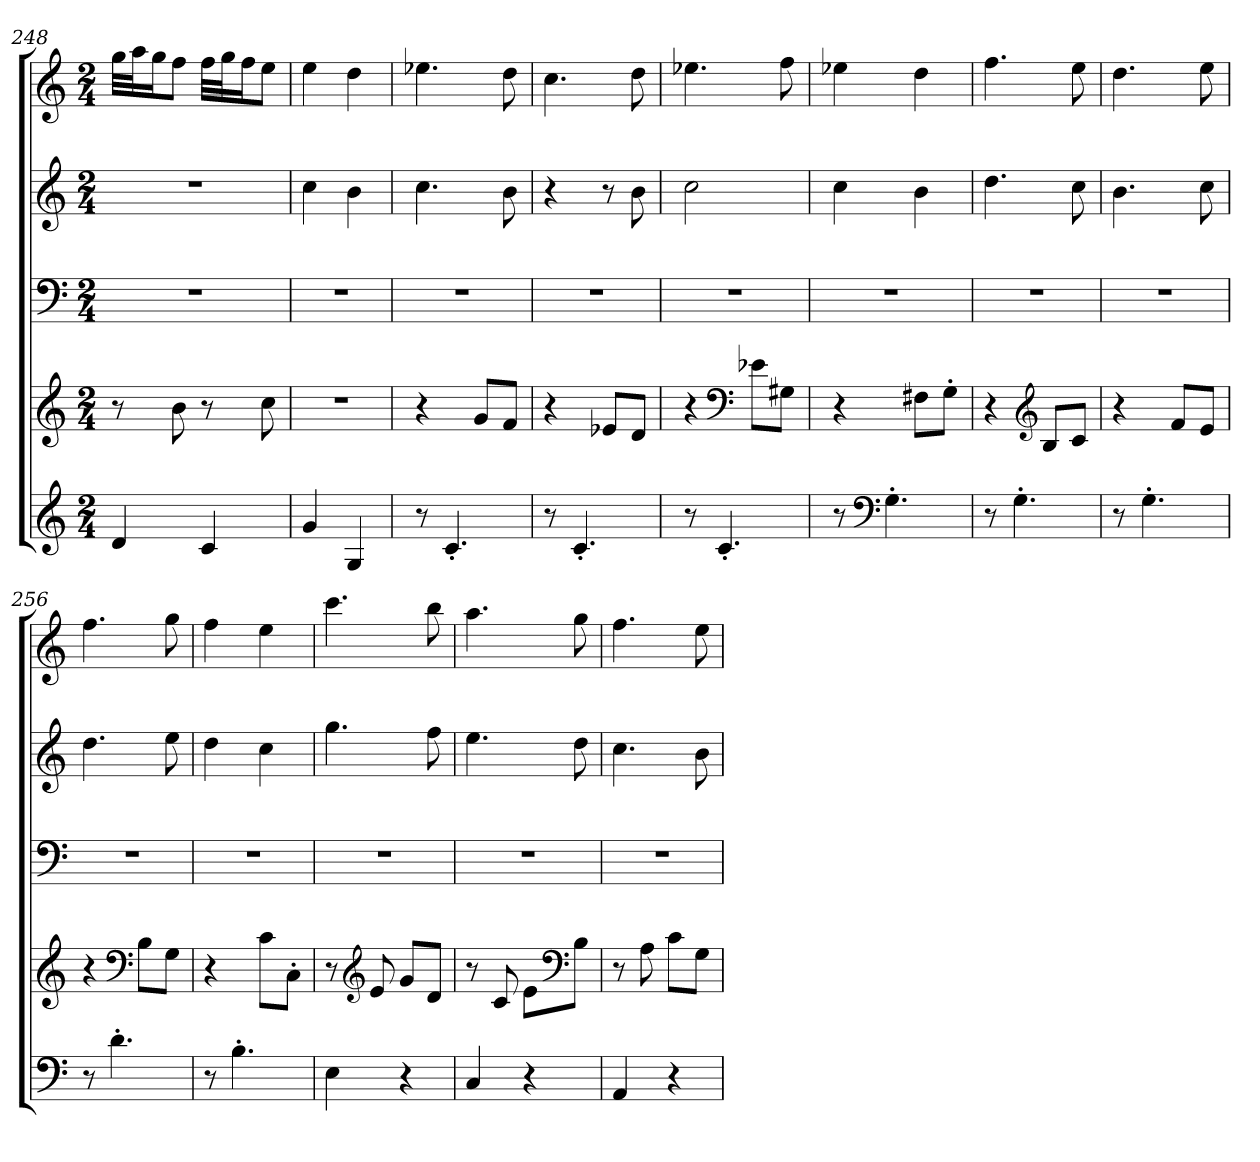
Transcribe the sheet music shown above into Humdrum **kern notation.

**kern	**kern	**kern	**kern	**kern
*part5	*part4	*part3	*part2	*part1
*staff5	*staff4	*staff3	*staff2	*staff1
*clefG2	*clefG2	*clefF4	*clefG2	*clefG2
*k[]	*k[]	*k[]	*k[]	*k[]
*M2/4	*M2/4	*M2/4	*M2/4	*M2/4
=248	=248	=248	=248	=248
4d/	8r	2r	2r	32gg\LLL
.	.	.	.	32aa\J
.	.	.	.	16gg\J
.	8b\	.	.	8ff\J
4c/	8r	.	.	32ff\LLL
.	.	.	.	32gg\J
.	.	.	.	16ff\J
.	8cc\	.	.	8ee\J
=249	=249	=249	=249	=249
*	*	*	*	*MM177
4g/	2r	2r	4cc\	4ee\
*	*	*	*	*MM165
4G/	.	.	4b\	4dd\
=250	=250	=250	=250	=250
*	*	*	*	*MM180
8r	4r	2r	4.cc\	4.ee-X\
4.c'/	.	.	.	.
.	8g/L	.	.	.
.	8f/J	.	8b\	8dd\
=251	=251	=251	=251	=251
8r	4r	2r	4r	4.cc\
4.c'/	.	.	.	.
.	8e-X/L	.	8r	.
.	8d/J	.	8b\	8dd\
=252	=252	=252	=252	=252
8r	4r	2r	2cc\	4.ee-X\
4.c'/	.	.	.	.
*	*clefF4	*	*	*
.	8e-X\L	.	.	.
.	8G#X\J	.	.	8ff\
!!LO:PB:g=z
=253	=253	=253	=253	=253
8r	4r	2r	4cc\	4ee-X\
*clefF4	*	*	*	*
4.G'\	.	.	.	.
.	8F#X\L	.	4b\	4dd\
.	8G'\J	.	.	.
=254	=254	=254	=254	=254
*	*	*	*	*MM180
8r	4r	2r	4.dd\	4.ff\
4.G'\	.	.	.	.
*	*clefG2	*	*	*
.	8B/L	.	.	.
.	8c/J	.	8cc\	8ee\
=255	=255	=255	=255	=255
8r	4r	2r	4.b\	4.dd\
4.G'\	.	.	.	.
.	8f/L	.	.	.
.	8e/J	.	8cc\	8ee\
=256	=256	=256	=256	=256
8r	4r	2r	4.dd\	4.ff\
4.d'\	.	.	.	.
*	*clefF4	*	*	*
.	8B\L	.	.	.
.	8G\J	.	8ee\	8gg\
=257	=257	=257	=257	=257
8r	4r	2r	4dd\	4ff\
4.B'\	.	.	.	.
.	8c\L	.	4cc\	4ee\
.	8C'\J	.	.	.
=258	=258	=258	=258	=258
*	*	*	*	*MM180
4E\	8r	2r	4.gg\	4.ccc\
*	*clefG2	*	*	*
.	8e/	.	.	.
4r	8g/L	.	.	.
.	8d/J	.	8ff\	8bb\
=259	=259	=259	=259	=259
4C/	8r	2r	4.ee\	4.aa\
.	8c/	.	.	.
4r	8e\L	.	.	.
*	*clefF4	*	*	*
.	8B\J	.	8dd\	8gg\
!!LO:LB:g=z
=260	=260	=260	=260	=260
4AA/	8r	2r	4.cc\	4.ff\
.	8A\	.	.	.
4r	8c\L	.	.	.
.	8G\J	.	8b\	8ee\
=	=	=	=	=
*-	*-	*-	*-	*-
